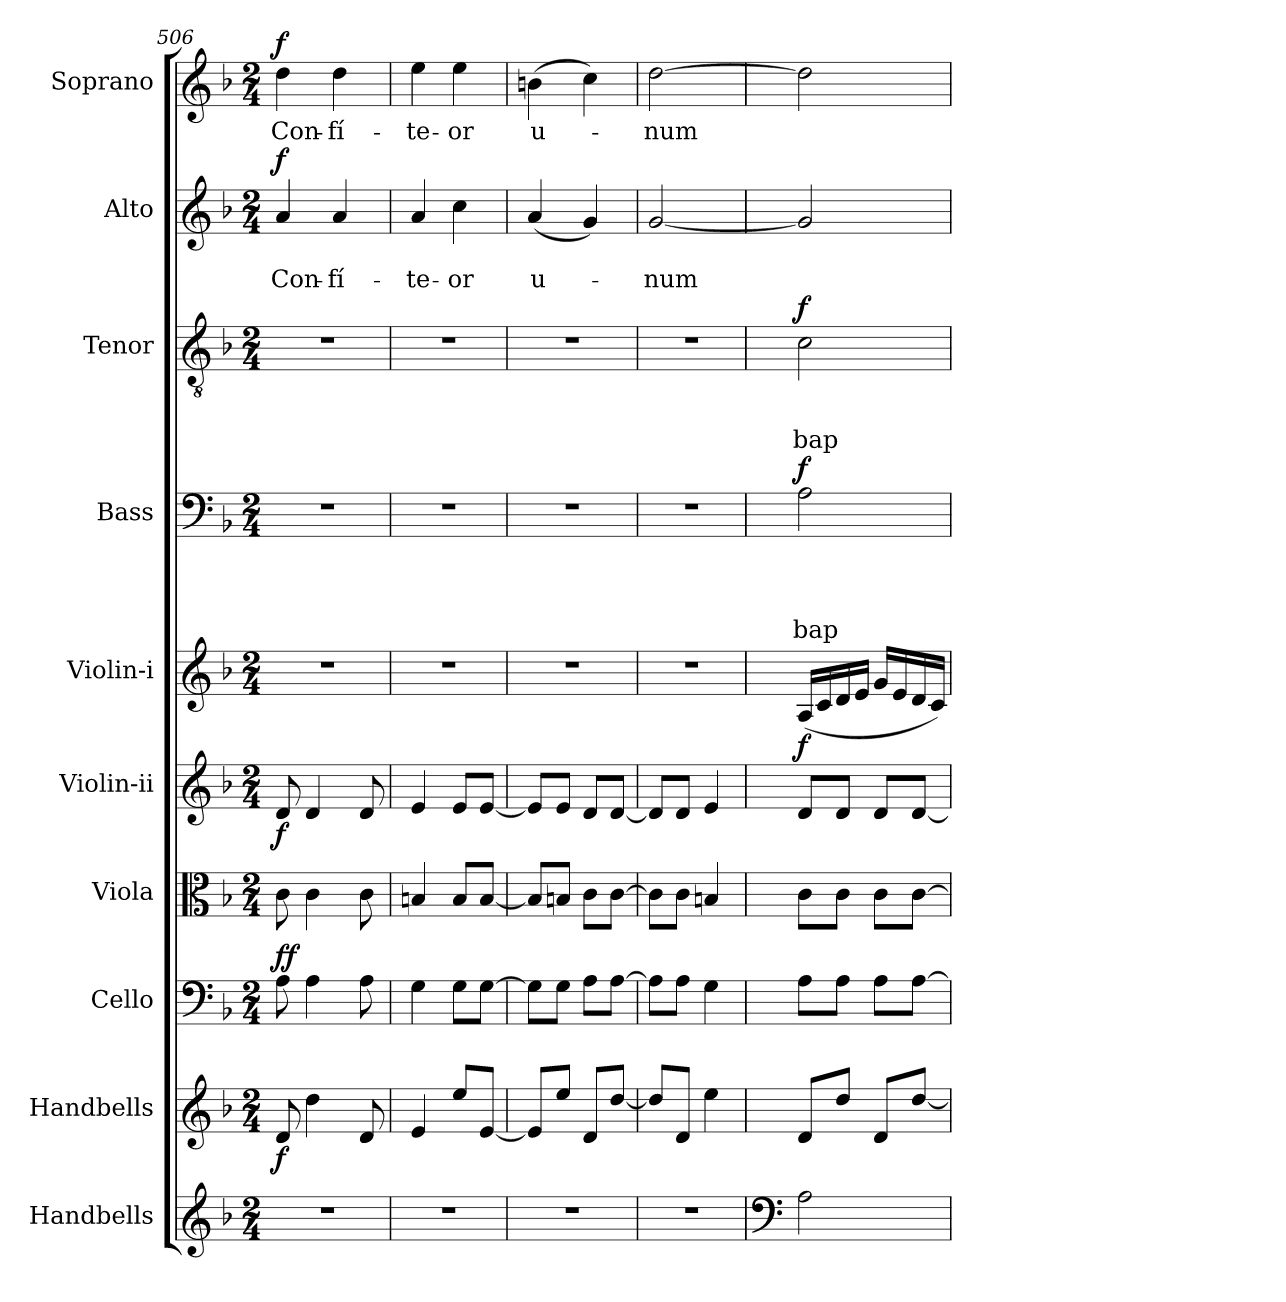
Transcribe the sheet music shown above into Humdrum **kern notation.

**kern	**kern	**dynam	**kern	**dynam	**kern	**kern	**dynam	**kern	**dynam	**kern	**text	**text	**text	**text	**dynam	**kern	**text	**text	**text	**dynam	**kern	**text	**text	**dynam	**kern	**text	**dynam
*part10	*part9	*part9	*part8	*part8	*part7	*part6	*part6	*part5	*part5	*part4	*part4	*part4	*part4	*part4	*part4	*part3	*part3	*part3	*part3	*part3	*part2	*part2	*part2	*part2	*part1	*part1	*part1
*staff10	*staff9	*staff9	*staff8	*staff8	*staff7	*staff6	*staff6	*staff5	*staff5	*staff4	*staff4	*staff4	*staff4	*staff4	*staff4	*staff3	*staff3	*staff3	*staff3	*staff3	*staff2	*staff2	*staff2	*staff2	*staff1	*staff1	*staff1
*I"Handbells	*I"Handbells	*	*I"Cello	*	*I"Viola	*I"Violin-ii	*	*I"Violin-i	*	*I"Bass	*	*	*	*	*	*I"Tenor	*	*	*	*	*I"Alto	*	*	*	*I"Soprano	*	*
*	*	*	*	*	*I'Vla.	*I'Vln.-ii	*	*I'Vln.-i	*	*I'B	*	*	*	*	*	*I'T	*	*	*	*	*I'A	*	*	*	*I'S	*	*
*clefG2	*clefG2	*	*clefF4	*	*clefC3	*clefG2	*	*clefG2	*	*clefF4	*	*	*	*	*	*clefGv2	*	*	*	*	*clefG2	*	*	*	*clefG2	*	*
*k[b-]	*k[b-]	*	*k[b-]	*	*k[b-]	*k[b-]	*	*k[b-]	*	*k[b-]	*	*	*	*	*	*k[b-]	*	*	*	*	*k[b-]	*	*	*	*k[b-]	*	*
*F:	*F:	*	*F:	*	*F:	*F:	*	*F:	*	*F:	*	*	*	*	*	*F:	*	*	*	*	*F:	*	*	*	*F:	*	*
*M2/4	*M2/4	*	*M2/4	*	*M2/4	*M2/4	*	*M2/4	*	*M2/4	*	*	*	*	*	*M2/4	*	*	*	*	*M2/4	*	*	*	*M2/4	*	*
=506	=506	=506	=506	=506	=506	=506	=506	=506	=506	=506	=506	=506	=506	=506	=506	=506	=506	=506	=506	=506	=506	=506	=506	=506	=506	=506	=506
!LO:N:vis=1	!	!LO:DY:b	!	!LO:DY:a	!	!	!	!LO:N:vis=1	!	!LO:N:vis=1	!	!	!	!	!	!LO:N:vis=1	!	!	!	!	!	!	!LO:LY:b	!	!	!LO:LY:b	!
!	!	!	!	!LO:DY:n=1:b	!	!	!LO:DY:b	!	!	!	!	!	!	!	!	!	!	!	!	!	!	!	!	!LO:DY:a	!	!	!LO:DY:a
2r	8d/	f	8A\	f f	8c\	8d/	f	2r	.	2r	.	.	.	.	.	2r	.	.	.	.	4a/	.	Con-	f	4dd\	Con-	f
.	4dd\	.	4A\	.	4c\	4d/	.	.	.	.	.	.	.	.	.	.	.	.	.	.	.	.	.	.	.	.	.
!	!	!	!	!	!	!	!	!	!	!	!	!	!	!	!	!	!	!	!	!	!	!	!LO:LY:b	!	!	!LO:LY:b	!
.	.	.	.	.	.	.	.	.	.	.	.	.	.	.	.	.	.	.	.	.	4a/	.	-fí-	.	4dd\	-fí-	.
.	8d/	.	8A\	.	8c\	8d/	.	.	.	.	.	.	.	.	.	.	.	.	.	.	.	.	.	.	.	.	.
=507	=507	=507	=507	=507	=507	=507	=507	=507	=507	=507	=507	=507	=507	=507	=507	=507	=507	=507	=507	=507	=507	=507	=507	=507	=507	=507	=507
!LO:N:vis=1	!	!	!	!	!	!	!	!LO:N:vis=1	!	!LO:N:vis=1	!	!	!	!	!	!LO:N:vis=1	!	!	!	!	!	!	!LO:LY:b	!	!	!LO:LY:b	!
2r	4e/	.	4G\	.	4Bn/	4e/	.	2r	.	2r	.	.	.	.	.	2r	.	.	.	.	4a/	.	-te-	.	4ee\	-te-	.
!	!	!	!	!	!	!	!	!	!	!	!	!	!	!	!	!	!	!	!	!	!	!	!LO:LY:b	!	!	!LO:LY:b	!
.	8ee/L	.	8G\L	.	8B/L	8e/L	.	.	.	.	.	.	.	.	.	.	.	.	.	.	4cc\	.	-or	.	4ee\	-or	.
.	[<8e/J	.	[>8G\J	.	[<8B/J	[<8e/J	.	.	.	.	.	.	.	.	.	.	.	.	.	.	.	.	.	.	.	.	.
=508	=508	=508	=508	=508	=508	=508	=508	=508	=508	=508	=508	=508	=508	=508	=508	=508	=508	=508	=508	=508	=508	=508	=508	=508	=508	=508	=508
!LO:N:vis=1	!	!	!	!	!	!	!	!LO:N:vis=1	!	!LO:N:vis=1	!	!	!	!	!	!LO:N:vis=1	!	!	!	!	!	!	!LO:LY:b	!	!	!LO:LY:b	!
2r	8e/L]	.	8G\L]	.	8B/L]	8e/L]	.	2r	.	2r	.	.	.	.	.	2r	.	.	.	.	(<4a/	.	u-	.	(>4bn\	u-	.
.	8ee/J	.	8G\J	.	8Bn/J	8e/J	.	.	.	.	.	.	.	.	.	.	.	.	.	.	.	.	.	.	.	.	.
.	8d/L	.	8A\L	.	8c\L	8d/L	.	.	.	.	.	.	.	.	.	.	.	.	.	.	4g/)	.	.	.	4cc\)	.	.
.	[<8dd/J	.	[>8A\J	.	[>8c\J	[<8d/J	.	.	.	.	.	.	.	.	.	.	.	.	.	.	.	.	.	.	.	.	.
=509	=509	=509	=509	=509	=509	=509	=509	=509	=509	=509	=509	=509	=509	=509	=509	=509	=509	=509	=509	=509	=509	=509	=509	=509	=509	=509	=509
!LO:N:vis=1	!	!	!	!	!	!	!	!LO:N:vis=1	!	!LO:N:vis=1	!	!	!	!	!	!LO:N:vis=1	!	!	!	!	!	!	!LO:LY:b	!	!	!LO:LY:b	!
2r	8dd/L]	.	8A\L]	.	8c\L]	8d/L]	.	2r	.	2r	.	.	.	.	.	2r	.	.	.	.	[<2g/	.	-num	.	[>2dd\	-num	.
.	8d/J	.	8A\J	.	8c\J	8d/J	.	.	.	.	.	.	.	.	.	.	.	.	.	.	.	.	.	.	.	.	.
.	4ee\	.	4G\	.	4Bn/	4e/	.	.	.	.	.	.	.	.	.	.	.	.	.	.	.	.	.	.	.	.	.
=510	=510	=510	=510	=510	=510	=510	=510	=510	=510	=510	=510	=510	=510	=510	=510	=510	=510	=510	=510	=510	=510	=510	=510	=510	=510	=510	=510
*clefF4	*	*	*	*	*	*	*	*	*	*	*	*	*	*	*	*	*	*	*	*	*	*	*	*	*	*	*
!	!	!	!	!	!	!	!	!	!LO:DY:b	!	!	!	!	!LO:LY:b	!LO:DY:a	!	!	!	!LO:LY:b	!LO:DY:a	!	!	!	!	!	!	!
2A\	8d/L	.	8A\L	.	8c\L	8d/L	.	(<16A/LL	f	2A\	.	.	.	bap-	f	2c\	.	.	bap-	f	2g/]	.	.	.	2dd\]	.	.
.	.	.	.	.	.	.	.	16c/	.	.	.	.	.	.	.	.	.	.	.	.	.	.	.	.	.	.	.
.	8dd/J	.	8A\J	.	8c\J	8d/J	.	16d/	.	.	.	.	.	.	.	.	.	.	.	.	.	.	.	.	.	.	.
.	.	.	.	.	.	.	.	16e/JJ	.	.	.	.	.	.	.	.	.	.	.	.	.	.	.	.	.	.	.
.	8d/L	.	8A\L	.	8c\L	8d/L	.	16g/LL	.	.	.	.	.	.	.	.	.	.	.	.	.	.	.	.	.	.	.
.	.	.	.	.	.	.	.	16e/	.	.	.	.	.	.	.	.	.	.	.	.	.	.	.	.	.	.	.
.	[<8dd/J	.	[>8A\J	.	[>8c\J	[<8d/J	.	16d/	.	.	.	.	.	.	.	.	.	.	.	.	.	.	.	.	.	.	.
.	.	.	.	.	.	.	.	16c/JJ)	.	.	.	.	.	.	.	.	.	.	.	.	.	.	.	.	.	.	.
=	=	=	=	=	=	=	=	=	=	=	=	=	=	=	=	=	=	=	=	=	=	=	=	=	=	=	=
*-	*-	*-	*-	*-	*-	*-	*-	*-	*-	*-	*-	*-	*-	*-	*-	*-	*-	*-	*-	*-	*-	*-	*-	*-	*-	*-	*-
